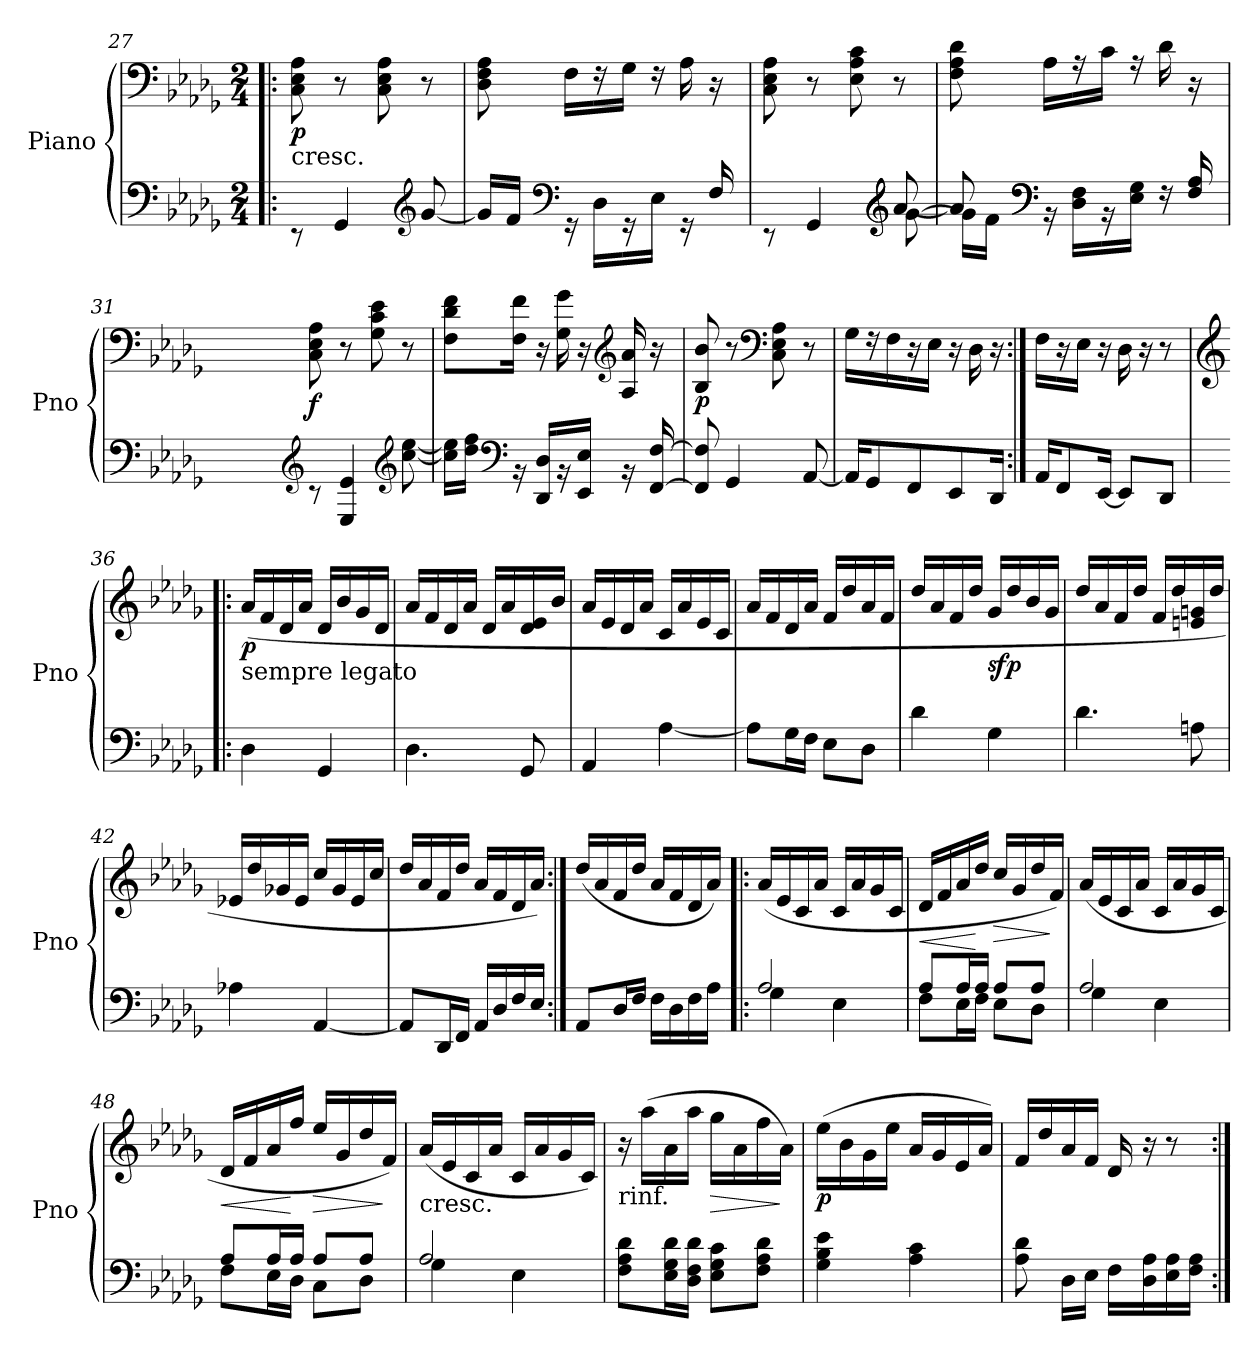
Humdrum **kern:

**kern	**kern	**dynam
*part1	*part1	*part1
*staff2	*staff1	*staff1/2
*I"Piano	*	*
*I'Pno	*	*
*clefF4	*clefF4	*
*k[b-e-a-d-g-]	*k[b-e-a-d-g-]	*
*D-:	*D-:	*
*M2/4	*M2/4	*
=27!|:	=27!|:	=27!|:
*^	*	*
!	!	!LO:TX:b:t=cresc.	!
!	!	!	!LO:DY:b
2ryy	8r	8C\ 8E-\ 8A-\	p
.	4GG-/	8r	.
.	.	8C\ 8E-\ 8A-\	.
*clefG2	*	*	*
.	[8g-/	8r	.
!!LO:LB:g=z
=28	=28	=28	=28
*	*^	*^	*
2ryy	16g-/LL]	8.ryy	8D-\ 8F\ 8A-\	8ryy	.
.	16f/JJ	.	.	.	.
*clefF4	*	*	*	*	*
.	16r	.	16ryy	16F\LL	.
.	16ryy	16D-\LL	16rF	16ryy	.
.	16r	16ryy	16ryy	16G-\JJ	.
.	16ryy	16E-\JJ	16rF	16ryy	.
.	16r	16ryy	16ryy	16A-\	.
.	16ryy	16F/	16r	16ryy	.
*	*	*	*v	*v	*
=29	=29	=29	=29	=29
2ryy	8r	4.ryy	8C\ 8E-\ 8A-\	.
.	4GG-/	.	8r	.
.	.	.	8E-\ 8A-\ 8c\	.
*clefG2	*	*	*	*
.	[8a-/	[8g-\	8r	.
=30	=30	=30	=30	=30
*	*	*	*^	*
2ryy	8a-/]	16g-\LL]	8F\ 8A-\ 8d-\	8ryy	.
.	.	16f\JJ	.	.	.
*clefF4	*	*	*	*	*
.	16r	16ryy	16ryy	16A-\LL	.
.	16ryy	16D-\ 16F\LL	16rA	16ryy	.
.	16r	16ryy	16ryy	16c\JJ	.
.	16ryy	16E-\ 16G-\JJ	16rA	16ryy	.
.	16rF	16ryy	16ryy	16d-\	.
.	16ryy	16F/ 16A-/	16r	16ryy	.
=31	=31	=31	=31	=31	=31
!	!	!	!	!	!LO:DY:b
*	*v	*v	*	*	*
*	*	*v	*v	*
2ryy	8r	8C\ 8E-\ 8A-\	f
.	4GGG-/ 4GG-/	8r	.
.	.	8G-\ 8c\ 8e-\	.
*clefG2	*	*	*
.	[8cc\ [8ee-\	8r	.
=32	=32	=32	=32
*	*^	*	*
2ryy	16cc\] 16ee-\]LL	8.ryy	8F\ 8d-\ 8f\L	.
.	16dd-\ 16ff\JJ	.	.	.
*clefF4	*	*	*	*
.	16r	.	16F\ 16f\Jk	.
.	16ryy	16DD-/ 16D-/LL	16r	.
.	16r	16ryy	16G-\ 16g-\	.
.	16ryy	16EE-/ 16E-/JJ	16r	.
*	*	*	*clefG2	*
.	16r	16ryy	16A-/ 16a-/	.
.	16ryy	[16FF/ [16F/	16r	.
!!LO:PB:g=z
=33	=33	=33	=33	=33
!	!	!	!	!LO:DY:b
2ryy	8ryy	8FF/] 8F/]	8B-/ 8b-/	p
.	4GG-/	4.ryy	8r	.
*	*	*	*clefF4	*
.	.	.	8C\ 8E-\ 8A-\	.
.	[8AA-/	.	8r	.
*	*v	*v	*	*
=34	=34	=34	=34
*	*	*^	*
2ryy	16AA-/KL]	16ryy	16G-\LL	.
.	8GG-/	16rF	16ryy	.
.	.	16ryy	16F\	.
.	8FF/	16r	16ryy	.
.	.	16ryy	16E-\JJ	.
.	8EE-/	16r	16ryy	.
.	.	16ryy	16D-\	.
.	16DD-/Jk	16r	16ryy	.
=35:|!	=35:|!	=35:|!	=35:|!	=35:|!
2ryy	16AA-/KL	16ryy	16F\LL	.
.	8FF/	16r	16ryy	.
.	.	16ryy	16E-\JJ	.
.	[16EE-/Jk	16r	16ryy	.
.	8EE-/L]	16ryy	16D-\	.
.	.	16r	8.ryy	.
.	8DD-/J	8r	.	.
*	*	*v	*v	*
=36!|:	=36!|:	=36!|:	=36!|:
*	*	*clefG2	*
!	!	!LO:TX:b:t=sempre legato	!
!	!	!	!LO:DY:b
2ryy	4D-\	(>16a-/LL	p
.	.	16f/	.
.	.	16d-/	.
.	.	16a-/JJ	.
.	4GG-/	16d-/LL	.
.	.	16b-/	.
.	.	16g-/	.
.	.	16d-/JJ	.
=37	=37	=37	=37
2ryy	4.D-\	16a-/LL	.
.	.	16f/	.
.	.	16d-/	.
.	.	16a-/JJ	.
.	.	16d-/LL	.
.	.	16a-/	.
.	8GG-/	16d-/ 16e-/	.
.	.	16b-/JJ	.
!!LO:LB:g=z
=38	=38	=38	=38
2ryy	4AA-/	16a-/LL	.
.	.	16e-/	.
.	.	16d-/	.
.	.	16a-/JJ	.
.	[4A-\	16c/LL	.
.	.	16a-/	.
.	.	16e-/	.
.	.	16c/JJ	.
=39	=39	=39	=39
2ryy	8A-\L]	16a-/LL	.
.	.	16f/	.
.	16G-\L	16d-/	.
.	16F\JJ	16a-/JJ	.
.	8E-\L	16f/LL	.
.	.	16dd-/	.
.	8D-\J	16a-/	.
.	.	16f/JJ	.
=40	=40	=40	=40
2ryy	4d-\	16dd-/LL	.
.	.	16a-/	.
.	.	16f/	.
.	.	16dd-/JJ	.
!	!	!	!LO:DY:a=2
.	4G-\	16g-/LL	sfp
.	.	16dd-/	.
.	.	16b-/	.
.	.	16g-/JJ	.
=41	=41	=41	=41
2ryy	4.d-\	16dd-/LL	.
.	.	16a-/	.
.	.	16f/	.
.	.	16dd-/JJ	.
.	.	16f/LL	.
.	.	16dd-/	.
.	8An\	16en/ 16gn/	.
.	.	16dd-/JJ	.
=42	=42	=42	=42
2ryy	4A-X\	16e-X/LL	.
.	.	16dd-/	.
.	.	16g-X/	.
.	.	16e-/JJ	.
.	[4AA-/	16cc/LL	.
.	.	16g-/	.
.	.	16e-/	.
.	.	16cc/JJ	.
!!LO:LB:g=z
=43	=43	=43	=43
2ryy	8AA-/L]	16dd-/LL	.
.	.	16a-/	.
.	16DD-/L	16f/	.
.	16FF/JJ	16dd-/JJ	.
.	16AA-/LL	16a-/LL	.
.	16D-/	16f/	.
.	16F/	16d-/	.
.	16E-/JJ	16a-/JJ)	.
=44:|!	=44:|!	=44:|!	=44:|!
2ryy	8AA-/L	(<16dd-/LL	.
.	.	16a-/	.
.	16D-/L	16f/	.
.	16F/JJ	16dd-/JJ	.
.	16F\LL	16a-/LL	.
.	16D-\	16f/	.
.	16F\	16d-/	.
.	16A-\JJ	16a-/JJ)	.
=45!|:	=45!|:	=45!|:	=45!|:
*	*^	*	*
2ryy	2A-/	4G-\	(>16a-/LL	.
.	.	.	16e-/	.
.	.	.	16c/	.
.	.	.	16a-/JJ	.
.	.	4E-\	16c/LL	.
.	.	.	16a-/	.
.	.	.	16g-/	.
.	.	.	16c/JJ	.
=46	=46	=46	=46	=46
!	!	!	!	!LO:HP:b
2ryy	8A-/L	8F\L	16d-/LL	<
.	.	.	16f/	.
.	16A-/L	16E-\L	16a-/	.
.	16A-/JJ	16F\JJ	16dd-/JJ	[
!	!	!	!	!LO:HP:b
.	8A-/L	8E-\L	16cc/LL	>
.	.	.	16g-/	.
.	8A-/J	8D-\J	16dd-/	.
.	.	.	16f/JJ)	]
=47	=47	=47	=47	=47
2ryy	2A-/	4G-\	(>16a-/LL	.
.	.	.	16e-/	.
.	.	.	16c/	.
.	.	.	16a-/JJ	.
.	.	4E-\	16c/LL	.
.	.	.	16a-/	.
.	.	.	16g-/	.
.	.	.	16c/JJ	.
!!LO:LB:g=z
=48	=48	=48	=48	=48
!	!	!	!	!LO:HP:b
2ryy	8A-/L	8F\L	16d-/LL	<
.	.	.	16f/	.
.	16A-/L	16E-\L	16a-/	.
.	16A-/JJ	16D-\JJ	16ff/JJ	[
!	!	!	!	!LO:HP:b
.	8A-/L	8C\L	16ee-/LL	>
.	.	.	16g-/	.
.	8A-/J	8D-\J	16dd-/	.
.	.	.	16f/JJ)	]
=49	=49	=49	=49	=49
!	!	!	!LO:TX:b:t=cresc.	!
2ryy	2A-/	4G-\	(<16a-/LL	.
.	.	.	16e-/	.
.	.	.	16c/	.
.	.	.	16a-/JJ	.
.	.	4E-\	16c/LL	.
.	.	.	16a-/	.
.	.	.	16g-/	.
.	.	.	16c/JJ)	.
*	*v	*v	*	*
=50	=50	=50	=50
!	!	!LO:TX:b:t=rinf.	!
2ryy	8F\ 8A-\ 8d-\L	16r	.
.	.	(>16aa-\LL	.
.	16E-\ 16G-\ 16d-\L	16a-\	.
.	16D-\ 16F\ 16d-\JJ	16aa-\JJ	.
!	!	!	!LO:HP:b
.	8E-\ 8G-\ 8c\L	16gg-\LL	>
.	.	16a-\	.
.	8F\ 8A-\ 8d-\J	16ff\	.
.	.	16a-\JJ)	]
=51	=51	=51	=51
!	!	!	!LO:DY:b
2ryy	4G-\ 4B-\ 4e-\	(>16ee-\LL	p
.	.	16b-\	.
.	.	16g-\	.
.	.	16ee-\JJ	.
.	4A-\ 4c\	16a-/LL	.
.	.	16g-/	.
.	.	16e-/	.
.	.	16a-/JJ)	.
=52	=52	=52	=52
2ryy	8A-\ 8d-\	16f/LL	.
.	.	16dd-/	.
.	16D-\LL	16a-/	.
.	16E-\JJ	16f/JJ	.
.	16F\LL	16d-/	.
.	16D-\ 16A-\	16r	.
.	16E-\ 16A-\	8r	.
.	16F\ 16A-\JJ	.	.
*v	*v	*	*
=:|!	=:|!	=:|!
*-	*-	*-
